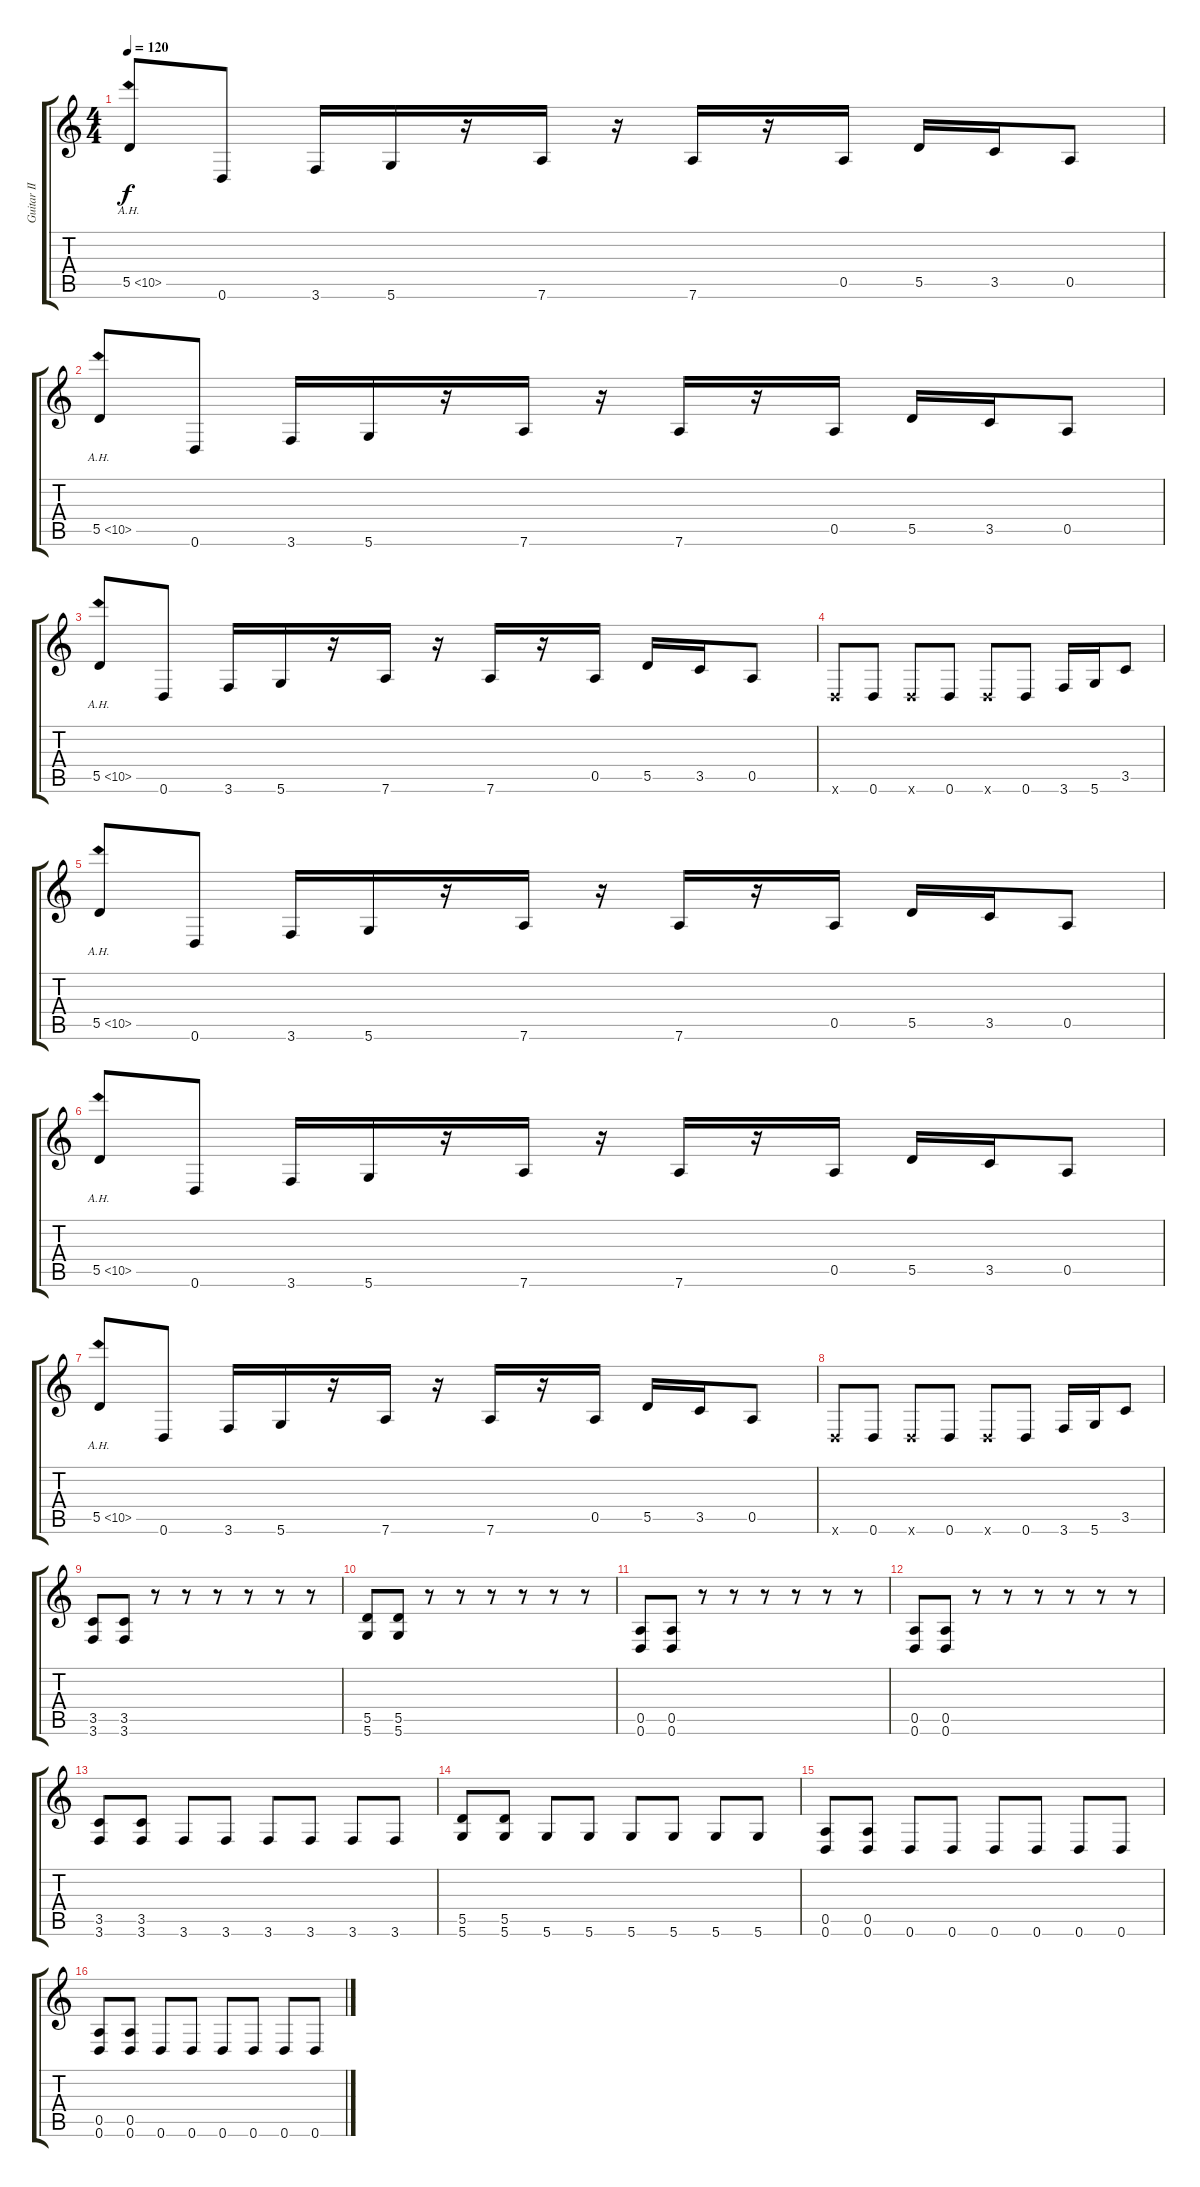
\track ("Guitar II" "Guitar II") {instrument overdrivenguitar}
\staff {score tabs}
\tuning (E4 B3 G3 D3 A2 D2) {hide}
\ts (4 4)
\tempo 120
\clef g2
\ks c
5.5{ah 5}.8{dy f} 0.6.8 3.6.16 5.6.16 r.16 7.6.16 r.16 7.6.16 r.16 0.5.16 5.5.16 3.5.16 0.5.8 |
5.5{ah 5}.8 0.6.8 3.6.16 5.6.16 r.16 7.6.16 r.16 7.6.16 r.16 0.5.16 5.5.16 3.5.16 0.5.8 |
5.5{ah 5}.8 0.6.8 3.6.16 5.6.16 r.16 7.6.16 r.16 7.6.16 r.16 0.5.16 5.5.16 3.5.16 0.5.8 |
0.6{x}.8 0.6.8 0.6{x}.8 0.6.8 0.6{x}.8 0.6.8 3.6.16 5.6.16 3.5.8 |
5.5{ah 5}.8 0.6.8 3.6.16 5.6.16 r.16 7.6.16 r.16 7.6.16 r.16 0.5.16 5.5.16 3.5.16 0.5.8 |
5.5{ah 5}.8 0.6.8 3.6.16 5.6.16 r.16 7.6.16 r.16 7.6.16 r.16 0.5.16 5.5.16 3.5.16 0.5.8 |
5.5{ah 5}.8 0.6.8 3.6.16 5.6.16 r.16 7.6.16 r.16 7.6.16 r.16 0.5.16 5.5.16 3.5.16 0.5.8 |
0.6{x}.8 0.6.8 0.6{x}.8 0.6.8 0.6{x}.8 0.6.8 3.6.16 5.6.16 3.5.8 |
(3.5 3.6).8 (3.5 3.6).8 r.8 r.8 r.8 r.8 r.8 r.8 |
(5.5 5.6).8 (5.5 5.6).8 r.8 r.8 r.8 r.8 r.8 r.8 |
(0.5 0.6).8 (0.5 0.6).8 r.8 r.8 r.8 r.8 r.8 r.8 |
(0.5 0.6).8 (0.5 0.6).8 r.8 r.8 r.8 r.8 r.8 r.8 |
(3.5 3.6).8 (3.5 3.6).8 3.6.8 3.6.8 3.6.8 3.6.8 3.6.8 3.6.8 |
(5.5 5.6).8 (5.5 5.6).8 5.6.8 5.6.8 5.6.8 5.6.8 5.6.8 5.6.8 |
(0.5 0.6).8 (0.5 0.6).8 0.6.8 0.6.8 0.6.8 0.6.8 0.6.8 0.6.8 |
(0.5 0.6).8 (0.5 0.6).8 0.6.8 0.6.8 0.6.8 0.6.8 0.6.8 0.6.8
